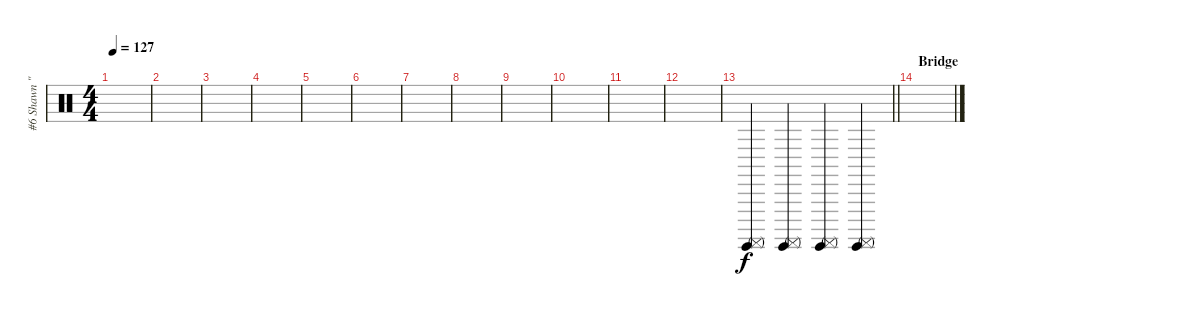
\track ("#6 Shawn \"Clown\" Crahan" "#6 Shawn \"") {instrument percussion}
\staff {score}
\articulation defaults
\ts (4 4)
\tempo 127
\clef neutral
\ks c
|
|
|
|
|
|
|
|
|
|
|
|
\barLineRight lightlight
("Surdo (mute)" "Surdo (hit)").4 ("Surdo (mute)" "Surdo (hit)").4 ("Surdo (mute)" "Surdo (hit)").4 ("Surdo (mute)" "Surdo (hit)").4 |
\section ("" "Bridge")
